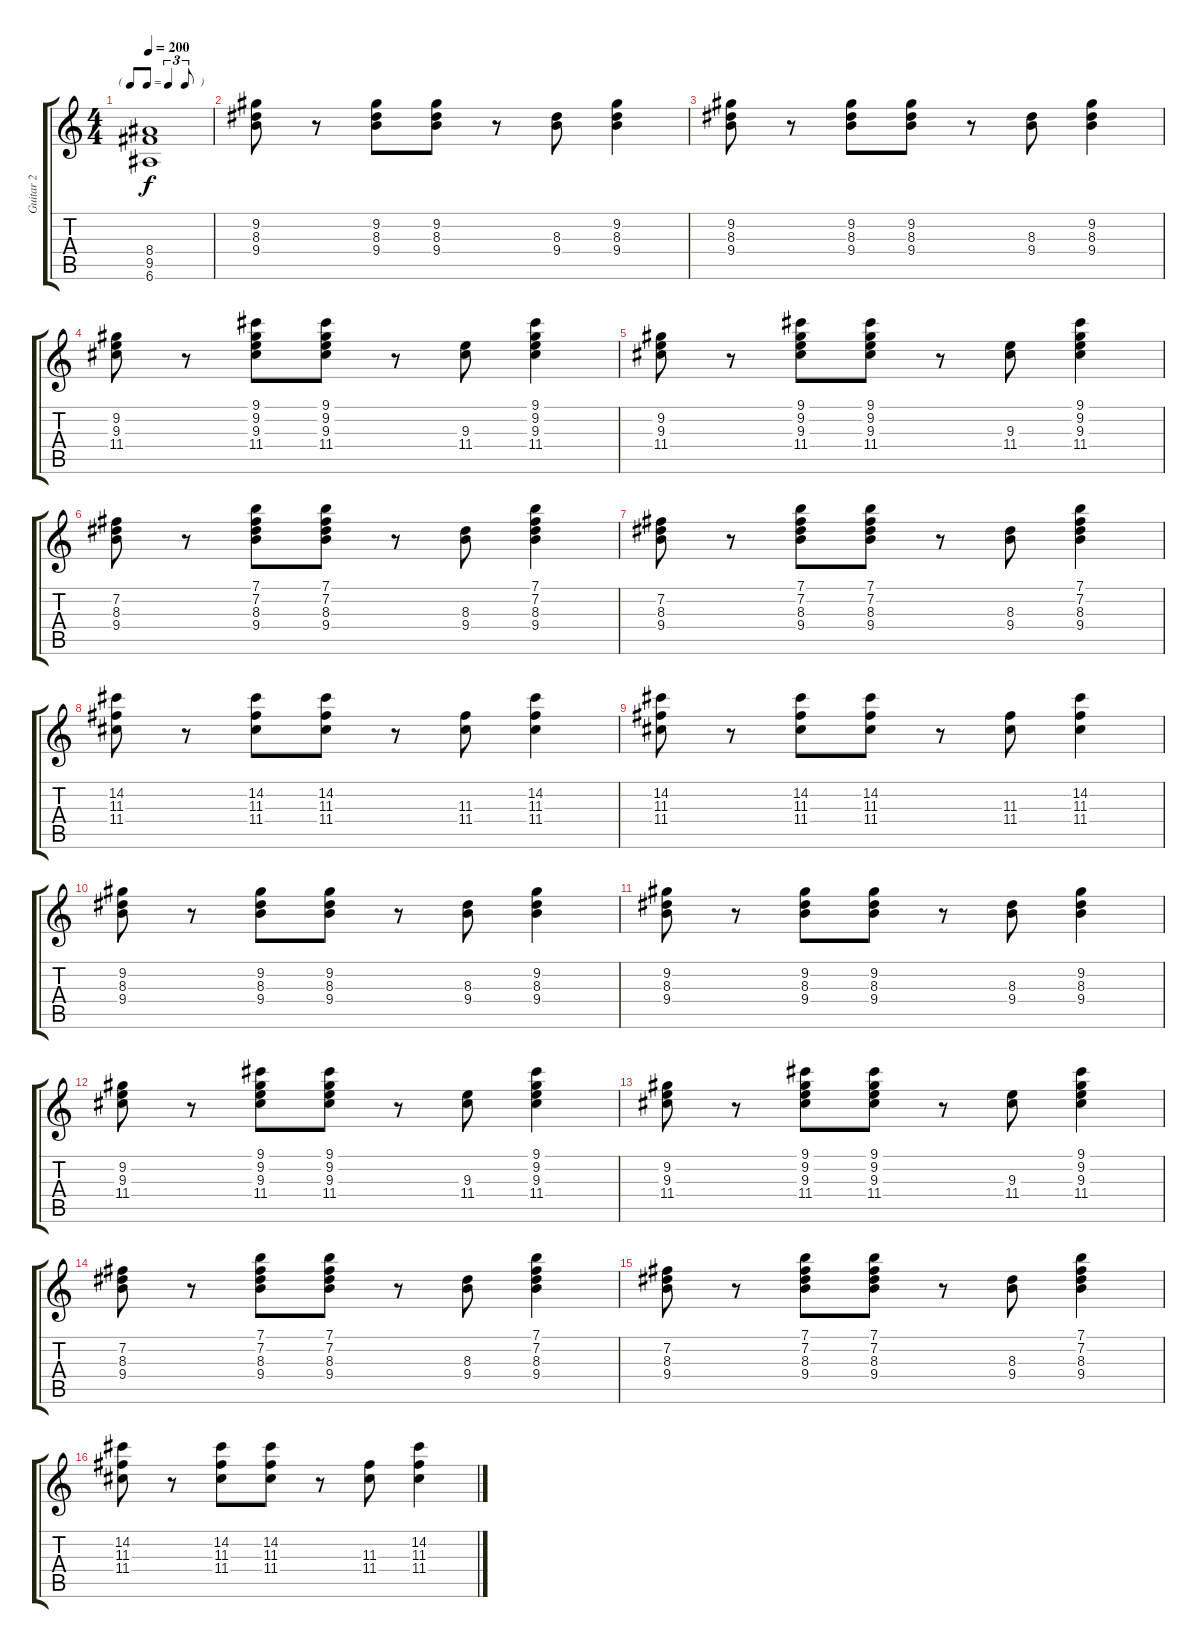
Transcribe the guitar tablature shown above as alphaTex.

\track ("Guitar 2" "Guitar 2") {instrument acousticguitarsteel}
\staff {score tabs}
\tuning (E4 B3 G3 D3 A2 E2) {hide}
\ts (4 4)
\tf triplet8th
\tempo 200
\clef g2
\ks c
(8.4 9.5 6.6).1{dy f} |
(9.2 8.3 9.4).8 r.8 (9.2 8.3 9.4).8 (9.2 8.3 9.4).8 r.8 (8.3 9.4).8 (9.2 8.3 9.4).4 |
(9.2 8.3 9.4).8 r.8 (9.2 8.3 9.4).8 (9.2 8.3 9.4).8 r.8 (8.3 9.4).8 (9.2 8.3 9.4).4 |
(9.2 9.3 11.4).8 r.8 (9.1 9.2 9.3 11.4).8 (9.1 9.2 9.3 11.4).8 r.8 (9.3 11.4).8 (9.1 9.2 9.3 11.4).4 |
(9.2 9.3 11.4).8 r.8 (9.1 9.2 9.3 11.4).8 (9.1 9.2 9.3 11.4).8 r.8 (9.3 11.4).8 (9.1 9.2 9.3 11.4).4 |
(7.2 8.3 9.4).8 r.8 (7.1 7.2 8.3 9.4).8 (7.1 7.2 8.3 9.4).8 r.8 (8.3 9.4).8 (7.1 7.2 8.3 9.4).4 |
(7.2 8.3 9.4).8 r.8 (7.1 7.2 8.3 9.4).8 (7.1 7.2 8.3 9.4).8 r.8 (8.3 9.4).8 (7.1 7.2 8.3 9.4).4 |
(14.2 11.3 11.4).8 r.8 (14.2 11.3 11.4).8 (14.2 11.3 11.4).8 r.8 (11.3 11.4).8 (14.2 11.3 11.4).4 |
(14.2 11.3 11.4).8 r.8 (14.2 11.3 11.4).8 (14.2 11.3 11.4).8 r.8 (11.3 11.4).8 (14.2 11.3 11.4).4 |
(9.2 8.3 9.4).8 r.8 (9.2 8.3 9.4).8 (9.2 8.3 9.4).8 r.8 (8.3 9.4).8 (9.2 8.3 9.4).4 |
(9.2 8.3 9.4).8 r.8 (9.2 8.3 9.4).8 (9.2 8.3 9.4).8 r.8 (8.3 9.4).8 (9.2 8.3 9.4).4 |
(9.2 9.3 11.4).8 r.8 (9.1 9.2 9.3 11.4).8 (9.1 9.2 9.3 11.4).8 r.8 (9.3 11.4).8 (9.1 9.2 9.3 11.4).4 |
(9.2 9.3 11.4).8 r.8 (9.1 9.2 9.3 11.4).8 (9.1 9.2 9.3 11.4).8 r.8 (9.3 11.4).8 (9.1 9.2 9.3 11.4).4 |
(7.2 8.3 9.4).8 r.8 (7.1 7.2 8.3 9.4).8 (7.1 7.2 8.3 9.4).8 r.8 (8.3 9.4).8 (7.1 7.2 8.3 9.4).4 |
(7.2 8.3 9.4).8 r.8 (7.1 7.2 8.3 9.4).8 (7.1 7.2 8.3 9.4).8 r.8 (8.3 9.4).8 (7.1 7.2 8.3 9.4).4 |
(14.2 11.3 11.4).8 r.8 (14.2 11.3 11.4).8 (14.2 11.3 11.4).8 r.8 (11.3 11.4).8 (14.2 11.3 11.4).4
